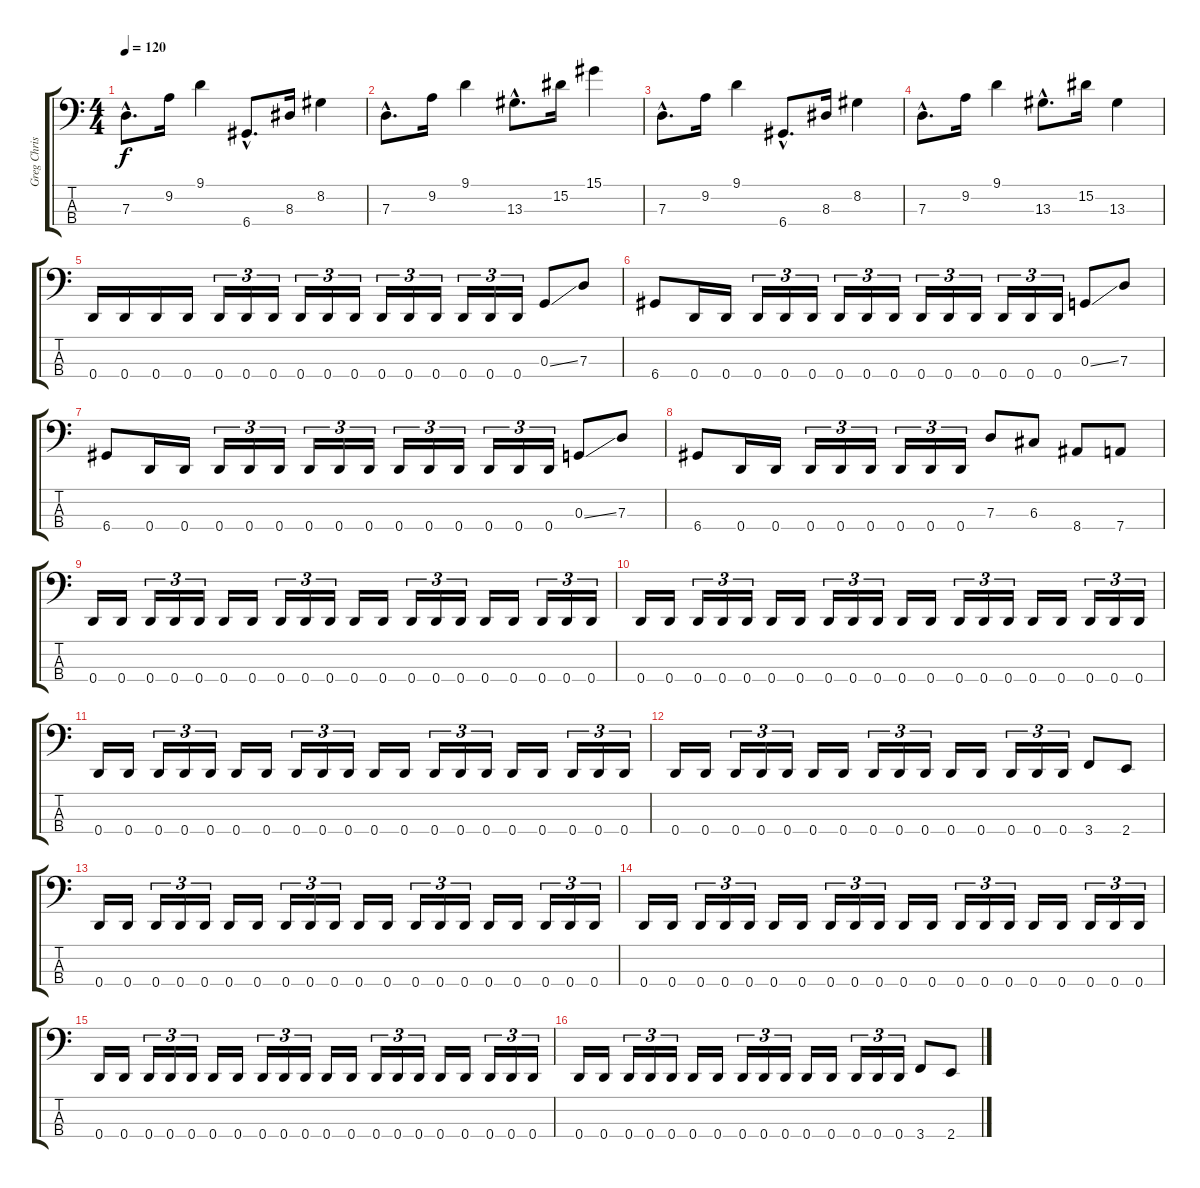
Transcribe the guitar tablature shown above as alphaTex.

\track ("Greg Christian" "Greg Chris") {instrument electricbassfinger}
\staff {score tabs}
\tuning (F2 C2 G1 D1) {hide}
\ts (4 4)
\tempo 120
\clef f4
\ks c
7.3{hac}.8{d dy f} 9.2.16 9.1.4 6.4{hac}.8{d} 8.3.16 8.2.4 |
7.3{hac}.8{d} 9.2.16 9.1.4 13.3{hac}.8{d} 15.2.16 15.1.4 |
7.3{hac}.8{d} 9.2.16 9.1.4 6.4{hac}.8{d} 8.3.16 8.2.4 |
7.3{hac}.8{d} 9.2.16 9.1.4 13.3{hac}.8{d} 15.2.16 13.3.4 |
0.4.16 0.4.16 0.4.16 0.4.16 0.4.16{tu (3 2)} 0.4.16{tu (3 2)} 0.4.16{tu (3 2)} 0.4.16{tu (3 2)} 0.4.16{tu (3 2)} 0.4.16{tu (3 2)} 0.4.16{tu (3 2)} 0.4.16{tu (3 2)} 0.4.16{tu (3 2)} 0.4.16{tu (3 2)} 0.4.16{tu (3 2)} 0.4.16{tu (3 2)} 0.3{ss}.8 7.3.8 |
6.4.8 0.4.16 0.4.16 0.4.16{tu (3 2)} 0.4.16{tu (3 2)} 0.4.16{tu (3 2)} 0.4.16{tu (3 2)} 0.4.16{tu (3 2)} 0.4.16{tu (3 2)} 0.4.16{tu (3 2)} 0.4.16{tu (3 2)} 0.4.16{tu (3 2)} 0.4.16{tu (3 2)} 0.4.16{tu (3 2)} 0.4.16{tu (3 2)} 0.3{ss}.8 7.3.8 |
6.4.8 0.4.16 0.4.16 0.4.16{tu (3 2)} 0.4.16{tu (3 2)} 0.4.16{tu (3 2)} 0.4.16{tu (3 2)} 0.4.16{tu (3 2)} 0.4.16{tu (3 2)} 0.4.16{tu (3 2)} 0.4.16{tu (3 2)} 0.4.16{tu (3 2)} 0.4.16{tu (3 2)} 0.4.16{tu (3 2)} 0.4.16{tu (3 2)} 0.3{ss}.8 7.3.8 |
6.4.8 0.4.16 0.4.16 0.4.16{tu (3 2)} 0.4.16{tu (3 2)} 0.4.16{tu (3 2)} 0.4.16{tu (3 2)} 0.4.16{tu (3 2)} 0.4.16{tu (3 2)} 7.3.8 6.3.8 8.4.8 7.4.8 |
0.4.16 0.4.16 0.4.16{tu (3 2)} 0.4.16{tu (3 2)} 0.4.16{tu (3 2)} 0.4.16 0.4.16 0.4.16{tu (3 2)} 0.4.16{tu (3 2)} 0.4.16{tu (3 2)} 0.4.16 0.4.16 0.4.16{tu (3 2)} 0.4.16{tu (3 2)} 0.4.16{tu (3 2)} 0.4.16 0.4.16 0.4.16{tu (3 2)} 0.4.16{tu (3 2)} 0.4.16{tu (3 2)} |
0.4.16 0.4.16 0.4.16{tu (3 2)} 0.4.16{tu (3 2)} 0.4.16{tu (3 2)} 0.4.16 0.4.16 0.4.16{tu (3 2)} 0.4.16{tu (3 2)} 0.4.16{tu (3 2)} 0.4.16 0.4.16 0.4.16{tu (3 2)} 0.4.16{tu (3 2)} 0.4.16{tu (3 2)} 0.4.16 0.4.16 0.4.16{tu (3 2)} 0.4.16{tu (3 2)} 0.4.16{tu (3 2)} |
0.4.16 0.4.16 0.4.16{tu (3 2)} 0.4.16{tu (3 2)} 0.4.16{tu (3 2)} 0.4.16 0.4.16 0.4.16{tu (3 2)} 0.4.16{tu (3 2)} 0.4.16{tu (3 2)} 0.4.16 0.4.16 0.4.16{tu (3 2)} 0.4.16{tu (3 2)} 0.4.16{tu (3 2)} 0.4.16 0.4.16 0.4.16{tu (3 2)} 0.4.16{tu (3 2)} 0.4.16{tu (3 2)} |
0.4.16 0.4.16 0.4.16{tu (3 2)} 0.4.16{tu (3 2)} 0.4.16{tu (3 2)} 0.4.16 0.4.16 0.4.16{tu (3 2)} 0.4.16{tu (3 2)} 0.4.16{tu (3 2)} 0.4.16 0.4.16 0.4.16{tu (3 2)} 0.4.16{tu (3 2)} 0.4.16{tu (3 2)} 3.4.8 2.4.8 |
0.4.16 0.4.16 0.4.16{tu (3 2)} 0.4.16{tu (3 2)} 0.4.16{tu (3 2)} 0.4.16 0.4.16 0.4.16{tu (3 2)} 0.4.16{tu (3 2)} 0.4.16{tu (3 2)} 0.4.16 0.4.16 0.4.16{tu (3 2)} 0.4.16{tu (3 2)} 0.4.16{tu (3 2)} 0.4.16 0.4.16 0.4.16{tu (3 2)} 0.4.16{tu (3 2)} 0.4.16{tu (3 2)} |
0.4.16 0.4.16 0.4.16{tu (3 2)} 0.4.16{tu (3 2)} 0.4.16{tu (3 2)} 0.4.16 0.4.16 0.4.16{tu (3 2)} 0.4.16{tu (3 2)} 0.4.16{tu (3 2)} 0.4.16 0.4.16 0.4.16{tu (3 2)} 0.4.16{tu (3 2)} 0.4.16{tu (3 2)} 0.4.16 0.4.16 0.4.16{tu (3 2)} 0.4.16{tu (3 2)} 0.4.16{tu (3 2)} |
0.4.16 0.4.16 0.4.16{tu (3 2)} 0.4.16{tu (3 2)} 0.4.16{tu (3 2)} 0.4.16 0.4.16 0.4.16{tu (3 2)} 0.4.16{tu (3 2)} 0.4.16{tu (3 2)} 0.4.16 0.4.16 0.4.16{tu (3 2)} 0.4.16{tu (3 2)} 0.4.16{tu (3 2)} 0.4.16 0.4.16 0.4.16{tu (3 2)} 0.4.16{tu (3 2)} 0.4.16{tu (3 2)} |
0.4.16 0.4.16 0.4.16{tu (3 2)} 0.4.16{tu (3 2)} 0.4.16{tu (3 2)} 0.4.16 0.4.16 0.4.16{tu (3 2)} 0.4.16{tu (3 2)} 0.4.16{tu (3 2)} 0.4.16 0.4.16 0.4.16{tu (3 2)} 0.4.16{tu (3 2)} 0.4.16{tu (3 2)} 3.4.8 2.4.8
